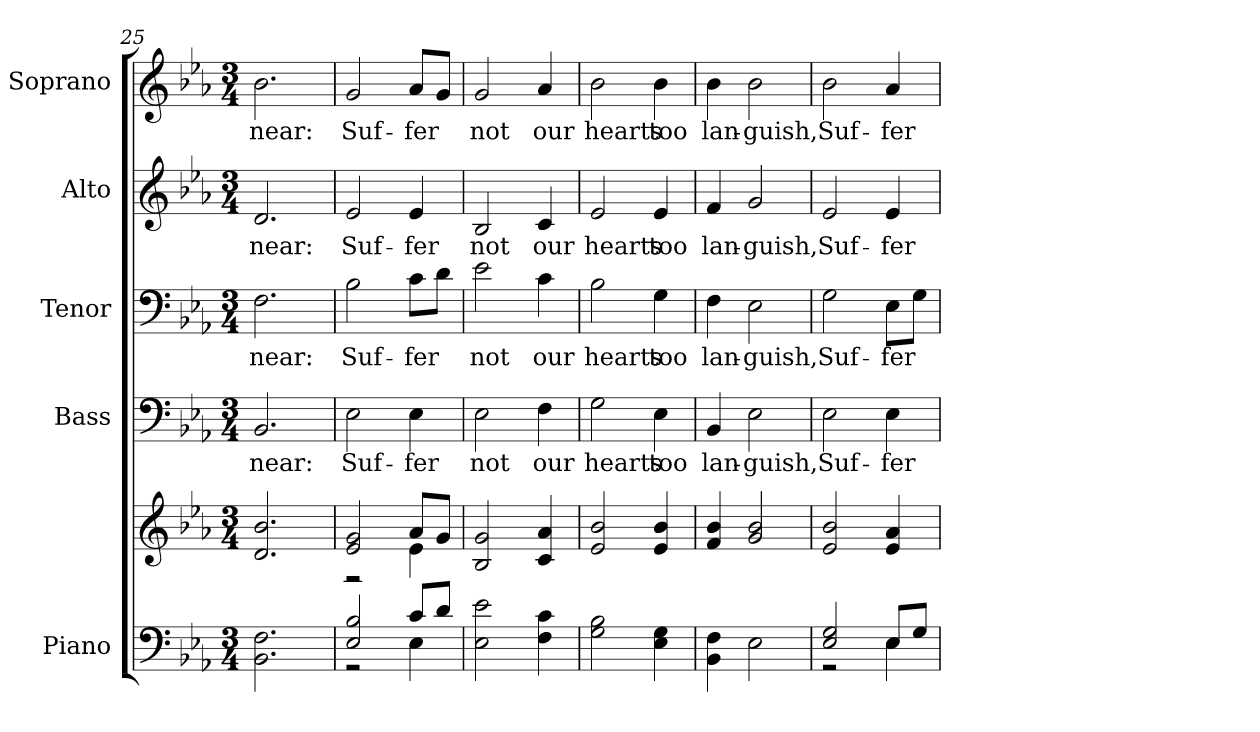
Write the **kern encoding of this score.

**kern	**kern	**kern	**text	**kern	**text	**kern	**text	**kern	**text
*part5	*part5	*part4	*part4	*part3	*part3	*part2	*part2	*part1	*part1
*staff6	*staff5	*staff4	*staff4	*staff3	*staff3	*staff2	*staff2	*staff1	*staff1
*I"Piano	*	*I"Bass	*	*I"Tenor	*	*I"Alto	*	*I"Soprano	*
*I'Pno.	*	*I'B.	*	*I'T.	*	*I'A.	*	*I'S.	*
!!LO:PB:g=z
*clefF4	*clefG2	*clefF4	*	*clefF4	*	*clefG2	*	*clefG2	*
*k[b-e-a-]	*k[b-e-a-]	*k[b-e-a-]	*	*k[b-e-a-]	*	*k[b-e-a-]	*	*k[b-e-a-]	*
*E-:	*E-:	*E-:	*	*E-:	*	*E-:	*	*E-:	*
*M3/4	*M3/4	*M3/4	*	*M3/4	*	*M3/4	*	*M3/4	*
=25	=25	=25	=25	=25	=25	=25	=25	=25	=25
!	!	!	!LO:LY:b:color=#000000	!	!	!	!	!	!
!	!	!	!	!	!LO:LY:b:color=#000000	!	!	!	!
!	!	!	!	!	!	!	!LO:LY:b:color=#000000	!	!
!	!	!	!	!	!	!	!	!	!LO:LY:b:color=#000000
2.BB-i\ 2.Fi	2.di/ 2.b-i	2.BB-i/	near:	2.Fi\	near:	2.di/	near:	2.b-i\	near:
=26	=26	=26	=26	=26	=26	=26	=26	=26	=26
*^	*^	*	*	*	*	*	*	*	*
!	!	!	!	!	!LO:LY:b:color=#000000	!	!	!	!	!	!
!	!	!	!	!	!	!	!LO:LY:b:color=#000000	!	!	!	!
!	!	!	!	!	!	!	!	!	!LO:LY:b:color=#000000	!	!
!	!	!	!	!	!	!	!	!	!	!	!LO:LY:b:color=#000000
2E-i/ 2B-i	2r	2e-i/ 2gi	2r	2E-i\	Suf-	2B-i\	Suf-	2e-i/	Suf-	2gi/	Suf-
!	!	!	!	!	!LO:LY:b:color=#000000	!	!	!	!	!	!
!	!	!	!	!	!	!	!LO:LY:b:color=#000000	!	!	!	!
!	!	!	!	!	!	!	!	!	!LO:LY:b:color=#000000	!	!
!	!	!	!	!	!	!	!	!	!	!	!LO:LY:b:color=#000000
8ci/L	4E-i\	8a-i/L	4e-i\	4E-i\	-fer	8ci\L	-fer	4e-i/	-fer	8a-i/L	-fer
8di/J	.	8gi/J	.	.	.	8di\J	.	.	.	8gi/J	.
*v	*v	*	*	*	*	*	*	*	*	*	*
*	*v	*v	*	*	*	*	*	*	*	*
=27	=27	=27	=27	=27	=27	=27	=27	=27	=27
!	!	!	!LO:LY:b:color=#000000	!	!	!	!	!	!
!	!	!	!	!	!LO:LY:b:color=#000000	!	!	!	!
!	!	!	!	!	!	!	!LO:LY:b:color=#000000	!	!
!	!	!	!	!	!	!	!	!	!LO:LY:b:color=#000000
2E-i\ 2e-i	2B-i/ 2gi	2E-i\	not	2e-i\	not	2B-i/	not	2gi/	not
!	!	!	!LO:LY:b:color=#000000	!	!	!	!	!	!
!	!	!	!	!	!LO:LY:b:color=#000000	!	!	!	!
!	!	!	!	!	!	!	!LO:LY:b:color=#000000	!	!
!	!	!	!	!	!	!	!	!	!LO:LY:b:color=#000000
4Fi\ 4ci	4ci/ 4a-i	4Fi\	our	4ci\	our	4ci/	our	4a-i/	our
!!LO:PB:g=z
=28	=28	=28	=28	=28	=28	=28	=28	=28	=28
!	!	!	!LO:LY:b:color=#000000	!	!	!	!	!	!
!	!	!	!	!	!LO:LY:b:color=#000000	!	!	!	!
!	!	!	!	!	!	!	!LO:LY:b:color=#000000	!	!
!	!	!	!	!	!	!	!	!	!LO:LY:b:color=#000000
2Gi\ 2B-i	2e-i/ 2b-i	2Gi\	hearts	2B-i\	hearts	2e-i/	hearts	2b-i\	hearts
!	!	!	!LO:LY:b:color=#000000	!	!	!	!	!	!
!	!	!	!	!	!LO:LY:b:color=#000000	!	!	!	!
!	!	!	!	!	!	!	!LO:LY:b:color=#000000	!	!
!	!	!	!	!	!	!	!	!	!LO:LY:b:color=#000000
4E-i\ 4Gi	4e-i/ 4b-i	4E-i\	too	4Gi\	too	4e-i/	too	4b-i\	too
=29	=29	=29	=29	=29	=29	=29	=29	=29	=29
!	!	!	!LO:LY:b:color=#000000	!	!	!	!	!	!
!	!	!	!	!	!LO:LY:b:color=#000000	!	!	!	!
!	!	!	!	!	!	!	!LO:LY:b:color=#000000	!	!
!	!	!	!	!	!	!	!	!	!LO:LY:b:color=#000000
4BB-i\ 4Fi	4fi/ 4b-i	4BB-i/	lan-	4Fi\	lan-	4fi/	lan-	4b-i\	lan-
!	!	!	!LO:LY:b:color=#000000	!	!	!	!	!	!
!	!	!	!	!	!LO:LY:b:color=#000000	!	!	!	!
!	!	!	!	!	!	!	!LO:LY:b:color=#000000	!	!
!	!	!	!	!	!	!	!	!	!LO:LY:b:color=#000000
2E-i\	2gi/ 2b-i	2E-i\	-guish,	2E-i\	-guish,	2gi/	-guish,	2b-i\	-guish,
=30	=30	=30	=30	=30	=30	=30	=30	=30	=30
*^	*	*	*	*	*	*	*	*	*
!	!	!	!	!LO:LY:b:color=#000000	!	!	!	!	!	!
!	!	!	!	!	!	!LO:LY:b:color=#000000	!	!	!	!
!	!	!	!	!	!	!	!	!LO:LY:b:color=#000000	!	!
!	!	!	!	!	!	!	!	!	!	!LO:LY:b:color=#000000
2E-i/ 2Gi	2r	2e-i/ 2b-i	2E-i\	Suf-	2Gi\	Suf-	2e-i/	Suf-	2b-i\	Suf-
!	!	!	!	!LO:LY:b:color=#000000	!	!	!	!	!	!
!	!	!	!	!	!	!LO:LY:b:color=#000000	!	!	!	!
!	!	!	!	!	!	!	!	!LO:LY:b:color=#000000	!	!
!	!	!	!	!	!	!	!	!	!	!LO:LY:b:color=#000000
8E-i/L	4E-i\	4e-i/ 4a-i	4E-i\	-fer	8E-i\L	-fer	4e-i/	-fer	4a-i/	-fer
8Gi/J	.	.	.	.	8Gi\J	.	.	.	.	.
*v	*v	*	*	*	*	*	*	*	*	*
=	=	=	=	=	=	=	=	=	=
*-	*-	*-	*-	*-	*-	*-	*-	*-	*-
